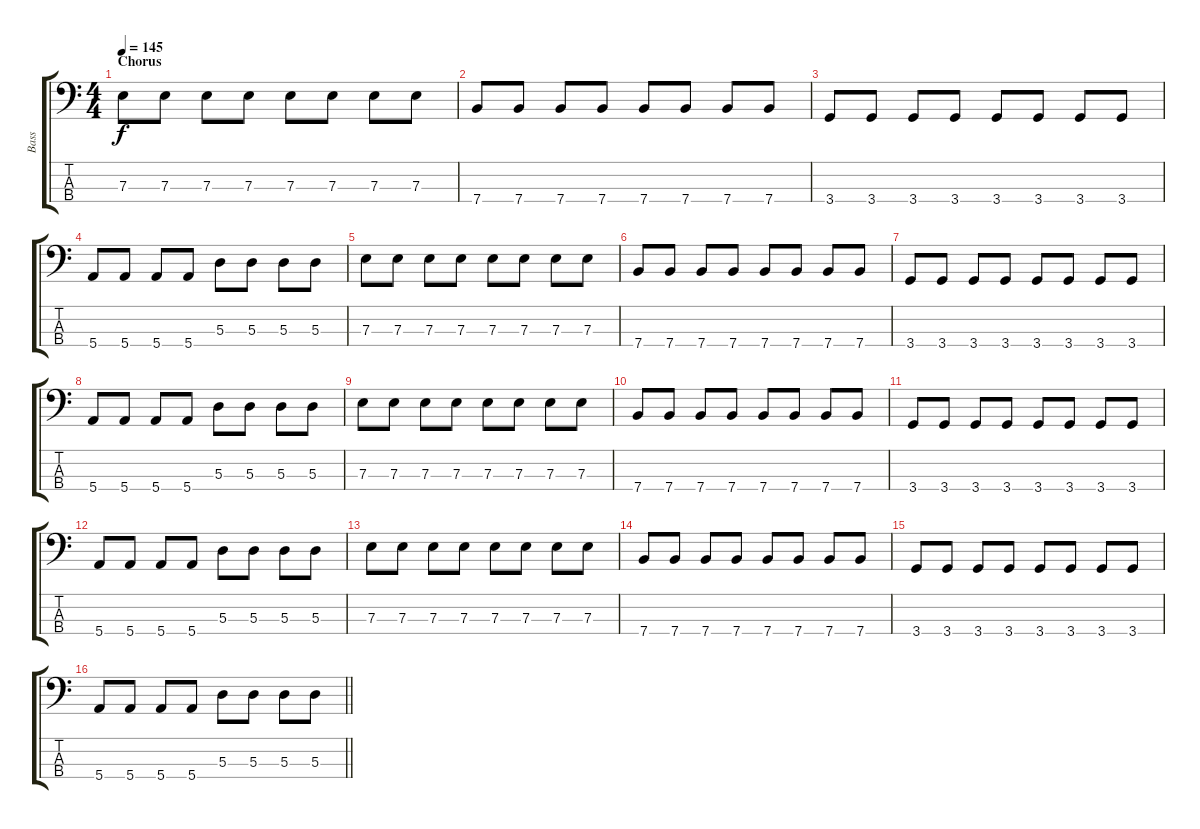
\track ("Bass" "Bass") {instrument electricbassfinger}
\staff {score tabs}
\tuning (G2 D2 A1 E1) {hide}
\ts (4 4)
\section ("" "Chorus")
\tempo 145
\clef f4
\ks c
7.3.8{dy f} 7.3.8 7.3.8 7.3.8 7.3.8 7.3.8 7.3.8 7.3.8 |
7.4.8 7.4.8 7.4.8 7.4.8 7.4.8 7.4.8 7.4.8 7.4.8 |
3.4.8 3.4.8 3.4.8 3.4.8 3.4.8 3.4.8 3.4.8 3.4.8 |
5.4.8 5.4.8 5.4.8 5.4.8 5.3.8 5.3.8 5.3.8 5.3.8 |
7.3.8 7.3.8 7.3.8 7.3.8 7.3.8 7.3.8 7.3.8 7.3.8 |
7.4.8 7.4.8 7.4.8 7.4.8 7.4.8 7.4.8 7.4.8 7.4.8 |
3.4.8 3.4.8 3.4.8 3.4.8 3.4.8 3.4.8 3.4.8 3.4.8 |
5.4.8 5.4.8 5.4.8 5.4.8 5.3.8 5.3.8 5.3.8 5.3.8 |
7.3.8 7.3.8 7.3.8 7.3.8 7.3.8 7.3.8 7.3.8 7.3.8 |
7.4.8 7.4.8 7.4.8 7.4.8 7.4.8 7.4.8 7.4.8 7.4.8 |
3.4.8 3.4.8 3.4.8 3.4.8 3.4.8 3.4.8 3.4.8 3.4.8 |
5.4.8 5.4.8 5.4.8 5.4.8 5.3.8 5.3.8 5.3.8 5.3.8 |
7.3.8 7.3.8 7.3.8 7.3.8 7.3.8 7.3.8 7.3.8 7.3.8 |
7.4.8 7.4.8 7.4.8 7.4.8 7.4.8 7.4.8 7.4.8 7.4.8 |
3.4.8 3.4.8 3.4.8 3.4.8 3.4.8 3.4.8 3.4.8 3.4.8 |
\barLineRight lightlight
5.4.8 5.4.8 5.4.8 5.4.8 5.3.8 5.3.8 5.3.8 5.3.8
